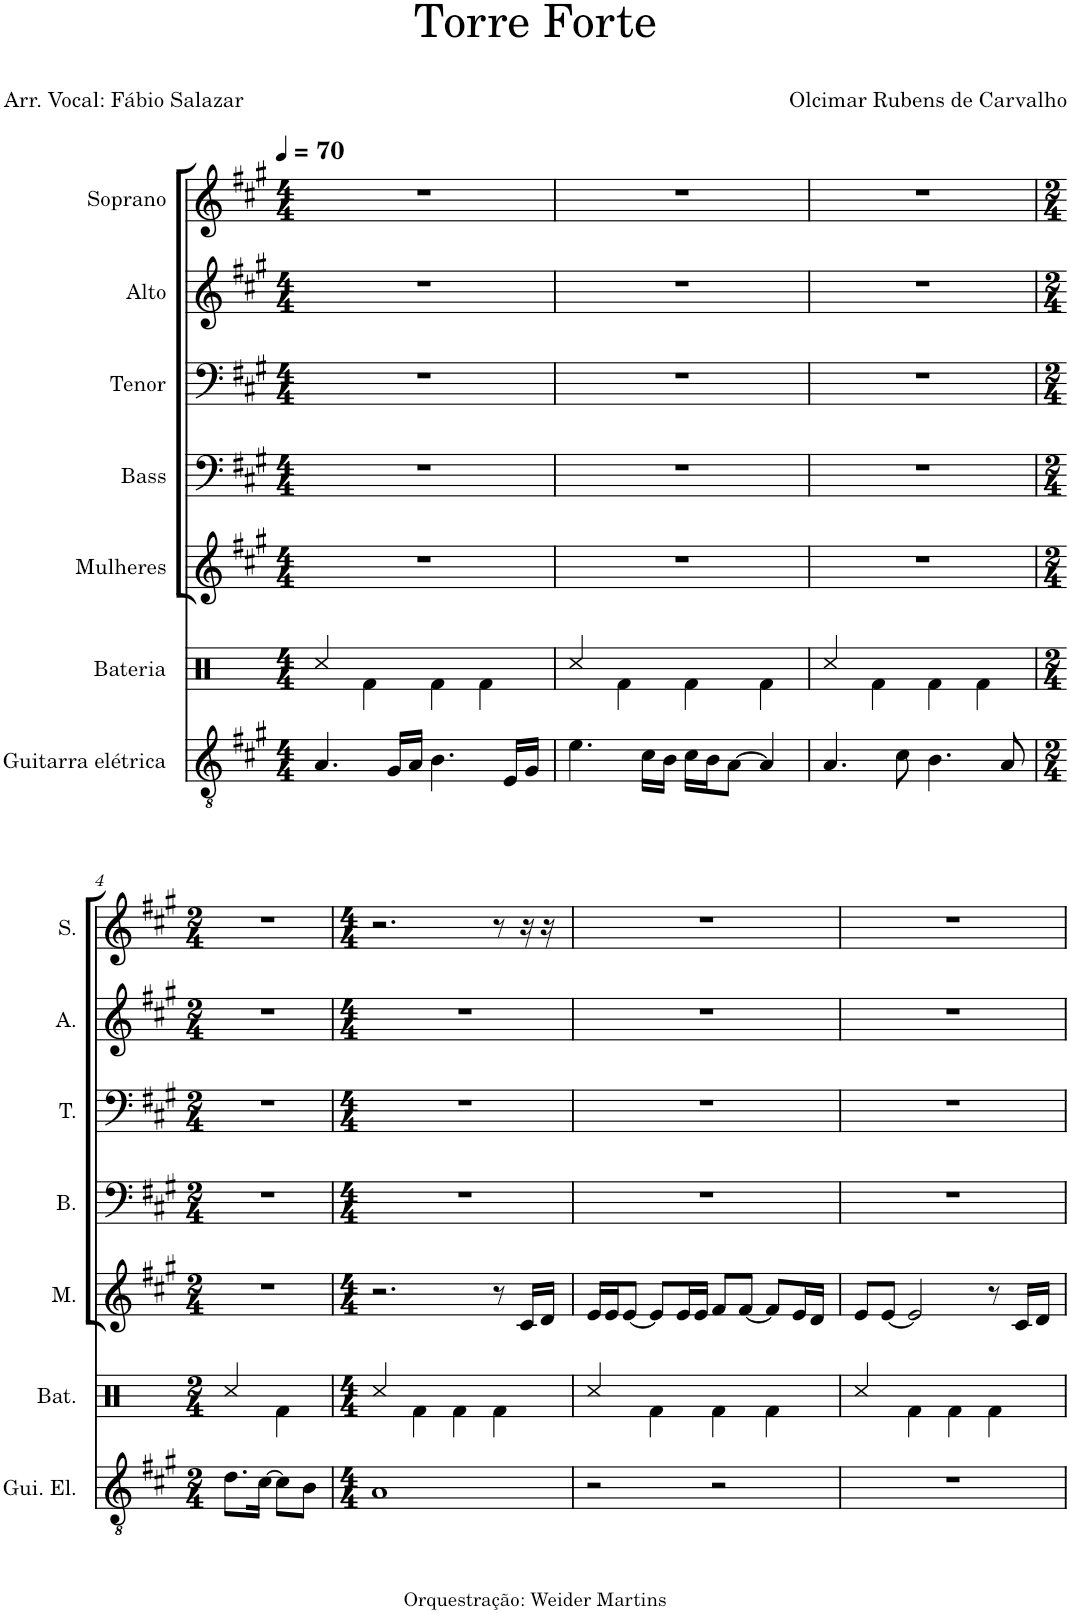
**kern	**kern	**kern	**kern	**kern	**kern	**kern
*part7	*part6	*part5	*part4	*part3	*part2	*part1
*staff7	*staff6	*staff5	*staff4	*staff3	*staff2	*staff1
*I"Guitarra elétrica	*I"Bateria	*I"Mulheres	*I"Bass	*I"Tenor	*I"Alto	*I"Soprano
*I'Gui. El.	*I'Bat.	*I'M.	*I'B.	*I'T.	*I'A.	*I'S.
*clefGv2	*clefX	*clefG2	*clefF4	*clefF4	*clefG2	*clefG2
*k[f#c#g#]	*k[f#c#g#]	*k[f#c#g#]	*k[f#c#g#]	*k[f#c#g#]	*k[f#c#g#]	*k[f#c#g#]
*M4/4	*M4/4	*M4/4	*M4/4	*M4/4	*M4/4	*M4/4
*MM70	*MM70	*MM70	*MM70	*MM70	*MM70	*MM70
=1	=1	=1	=1	=1	=1	=1
4.A/	4Rcc/	1r	1r	1r	1r	1r
.	4Rf\	.	.	.	.	.
16G#/LL	.	.	.	.	.	.
16A/JJ	.	.	.	.	.	.
4.B\	4Rf\	.	.	.	.	.
.	4Rf\	.	.	.	.	.
16E/LL	.	.	.	.	.	.
16G#/JJ	.	.	.	.	.	.
=2	=2	=2	=2	=2	=2	=2
4.e\	4Rcc/	1r	1r	1r	1r	1r
.	4Rf\	.	.	.	.	.
16c#\LL	.	.	.	.	.	.
16B\JJ	.	.	.	.	.	.
16c#\LL	4Rf\	.	.	.	.	.
16B\J	.	.	.	.	.	.
[8A\J	.	.	.	.	.	.
4A/]	4Rf\	.	.	.	.	.
=3	=3	=3	=3	=3	=3	=3
4.A/	4Rcc/	1r	1r	1r	1r	1r
.	4Rf\	.	.	.	.	.
8c#\	.	.	.	.	.	.
4.B\	4Rf\	.	.	.	.	.
.	4Rf\	.	.	.	.	.
8A/	.	.	.	.	.	.
!!LO:LB:g=z
=4	=4	=4	=4	=4	=4	=4
*M2/4	*M2/4	*M2/4	*M2/4	*M2/4	*M2/4	*M2/4
8.d\L	4Rcc/	2r	2r	2r	2r	2r
[16c#\Jk	.	.	.	.	.	.
8c#\L]	4Rf\	.	.	.	.	.
8B\J	.	.	.	.	.	.
=5	=5	=5	=5	=5	=5	=5
*M4/4	*M4/4	*M4/4	*M4/4	*M4/4	*M4/4	*M4/4
1A	4Rcc/	2.r	1r	1r	1r	2.r
.	4Rf\	.	.	.	.	.
.	4Rf\	.	.	.	.	.
.	4Rf\	8r	.	.	.	8r
.	.	16c#/LL	.	.	.	16r
.	.	16d/JJ	.	.	.	16r
=6	=6	=6	=6	=6	=6	=6
2r	4Rcc/	16e/LL	1r	1r	1r	1r
.	.	16e/J	.	.	.	.
.	.	[8e/J	.	.	.	.
.	4Rf\	8e/L]	.	.	.	.
.	.	16e/L	.	.	.	.
.	.	16e/JJ	.	.	.	.
2r	4Rf\	8f#/L	.	.	.	.
.	.	[8f#/J	.	.	.	.
.	4Rf\	8f#/L]	.	.	.	.
.	.	16e/L	.	.	.	.
.	.	16d/JJ	.	.	.	.
=7	=7	=7	=7	=7	=7	=7
1r	4Rcc/	8e/L	1r	1r	1r	1r
.	.	[8e/J	.	.	.	.
.	4Rf\	2e/]	.	.	.	.
.	4Rf\	.	.	.	.	.
.	4Rf\	8r	.	.	.	.
.	.	16c#/LL	.	.	.	.
.	.	16d/JJ	.	.	.	.
=	=	=	=	=	=	=
*-	*-	*-	*-	*-	*-	*-
